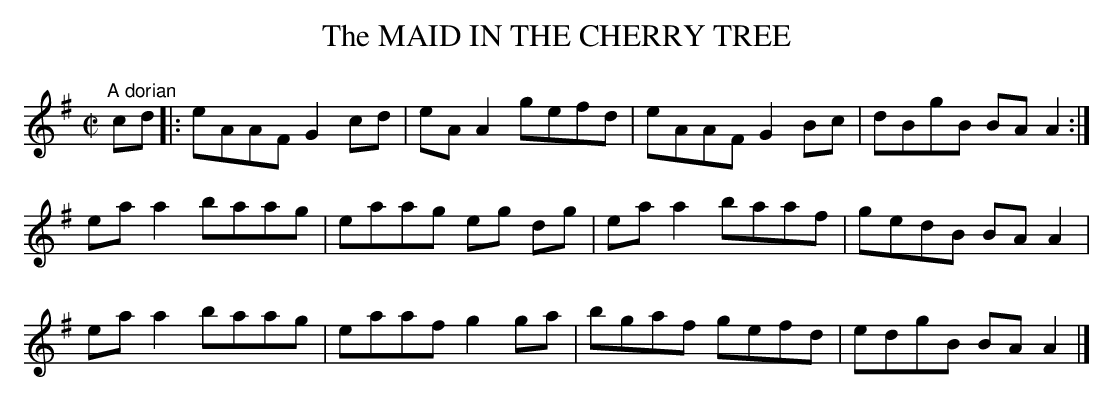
X:1
T:MAID IN THE CHERRY TREE, The
terms of the way the tune is played today. See the introductory
note on "Ambiguous Tunes".
M:C|
L:1/8
K:G
"^A dorian"
cd|:eAAF G2cd|eAA2 gefd|eAAF G2Bc|dBgB BAA2:|
eaa2 baag|eaag  eg dg|eaa2 baaf|gedB BAA2|
eaa2 baag|eaaf g2ga|bgaf gefd|edgB BAA2|]
